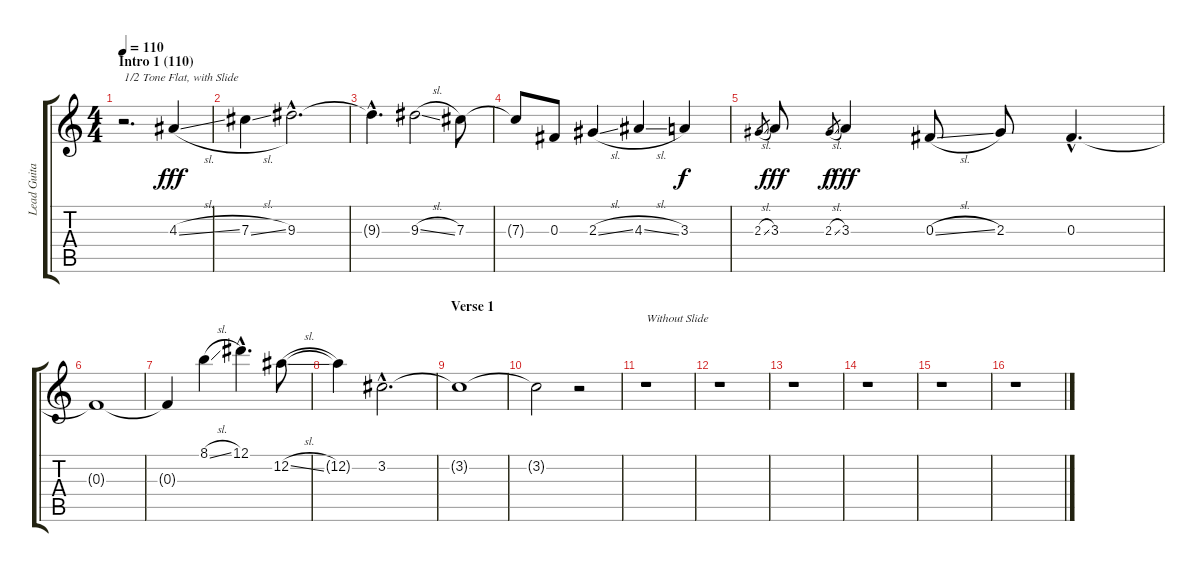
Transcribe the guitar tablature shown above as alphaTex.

\track ("Lead Guitar" "Lead Guita") {instrument overdrivenguitar}
\staff {score tabs}
\tuning (Eb4 Bb3 Gb3 Db3 Ab2 Eb2) {hide}
\ts (4 4)
\section ("" "Intro 1 (110)")
\tempo 110
\clef g2
\ks c
r.2{d txt "1/2 Tone Flat, with Slide" dy fff instrument overdrivenguitar} 4.3{sl}.4 |
7.3{sl}.4 9.3{hac}.2{d} |
9.3{hac t}.4{d} 9.3{sl}.2 7.3.8 |
7.3{t}.8 0.3.8 2.3{sl}.4 4.3{sl}.4 3.3.4{dy f} |
2.3{sl}.8{gr} 3.3.8{dy fff} 2.3{sl}.8{gr dy f} 3.3.4{dy fff} 0.3{sl}.8 2.3.8 0.3{hac}.4{d} |
0.3{t}.1 |
0.3{t}.4 8.1{sl}.4 12.1{hac}.4{d} 12.2{sl}.8 |
12.2{t}.4 3.2{hac}.2{d} |
\section ("" "Verse 1")
3.2{t}.1 |
3.2{t}.2 r.2 |
r.1{txt "Without Slide"} |
r.1 |
r.1 |
r.1 |
r.1 |
r.1
